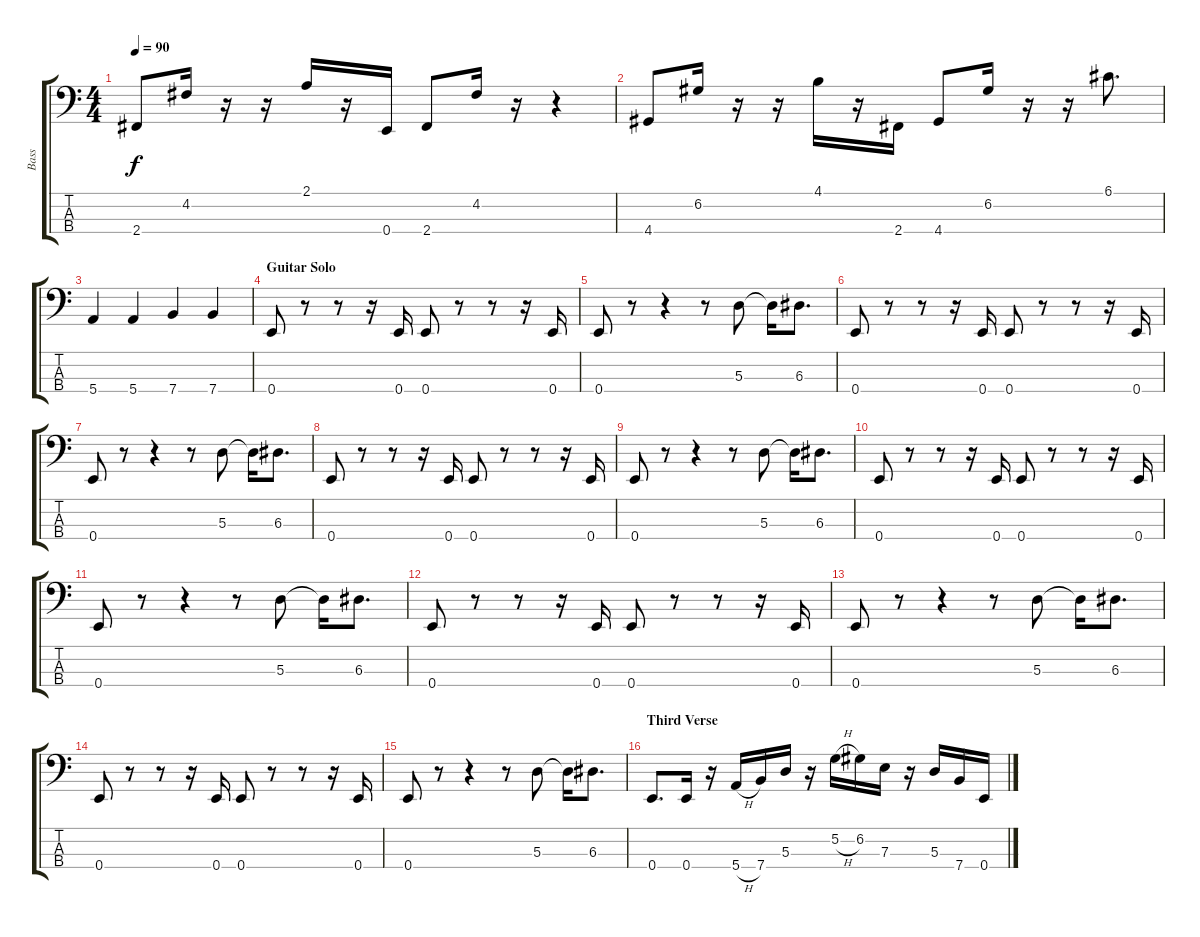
\track ("Bass" "Bass") {instrument electricbassfinger}
\staff {score tabs}
\tuning (G2 D2 A1 E1) {hide}
\ts (4 4)
\tempo 90
\clef f4
\ks c
2.4.8{dy f} 4.2.16 r.16 r.16 2.1.16 r.16 0.4.16 2.4.8 4.2.16 r.16 r.4 |
4.4.8 6.2.16 r.16 r.16 4.1.16 r.16 2.4.16 4.4.8 6.2.16 r.16 r.16 6.1.8{d} |
5.4.4 5.4.4 7.4.4 7.4.4 |
\section ("" "Guitar Solo")
0.4.8 r.8 r.8 r.16 0.4.16 0.4.8 r.8 r.8 r.16 0.4.16 |
0.4.8 r.8 r.4 r.8 5.3.8 5.3{t}.16 6.3.8{d} |
0.4.8 r.8 r.8 r.16 0.4.16 0.4.8 r.8 r.8 r.16 0.4.16 |
0.4.8 r.8 r.4 r.8 5.3.8 5.3{t}.16 6.3.8{d} |
0.4.8 r.8 r.8 r.16 0.4.16 0.4.8 r.8 r.8 r.16 0.4.16 |
0.4.8 r.8 r.4 r.8 5.3.8 5.3{t}.16 6.3.8{d} |
0.4.8 r.8 r.8 r.16 0.4.16 0.4.8 r.8 r.8 r.16 0.4.16 |
0.4.8 r.8 r.4 r.8 5.3.8 5.3{t}.16 6.3.8{d} |
0.4.8 r.8 r.8 r.16 0.4.16 0.4.8 r.8 r.8 r.16 0.4.16 |
0.4.8 r.8 r.4 r.8 5.3.8 5.3{t}.16 6.3.8{d} |
0.4.8 r.8 r.8 r.16 0.4.16 0.4.8 r.8 r.8 r.16 0.4.16 |
0.4.8 r.8 r.4 r.8 5.3.8 5.3{t}.16 6.3.8{d} |
\section ("" "Third Verse")
0.4.8{d} 0.4.16 r.16 5.4{h}.16 7.4.16 5.3.16 r.16 5.2{h}.16 6.2.16 7.3.16 r.16 5.3.16 7.4.16 0.4.16
